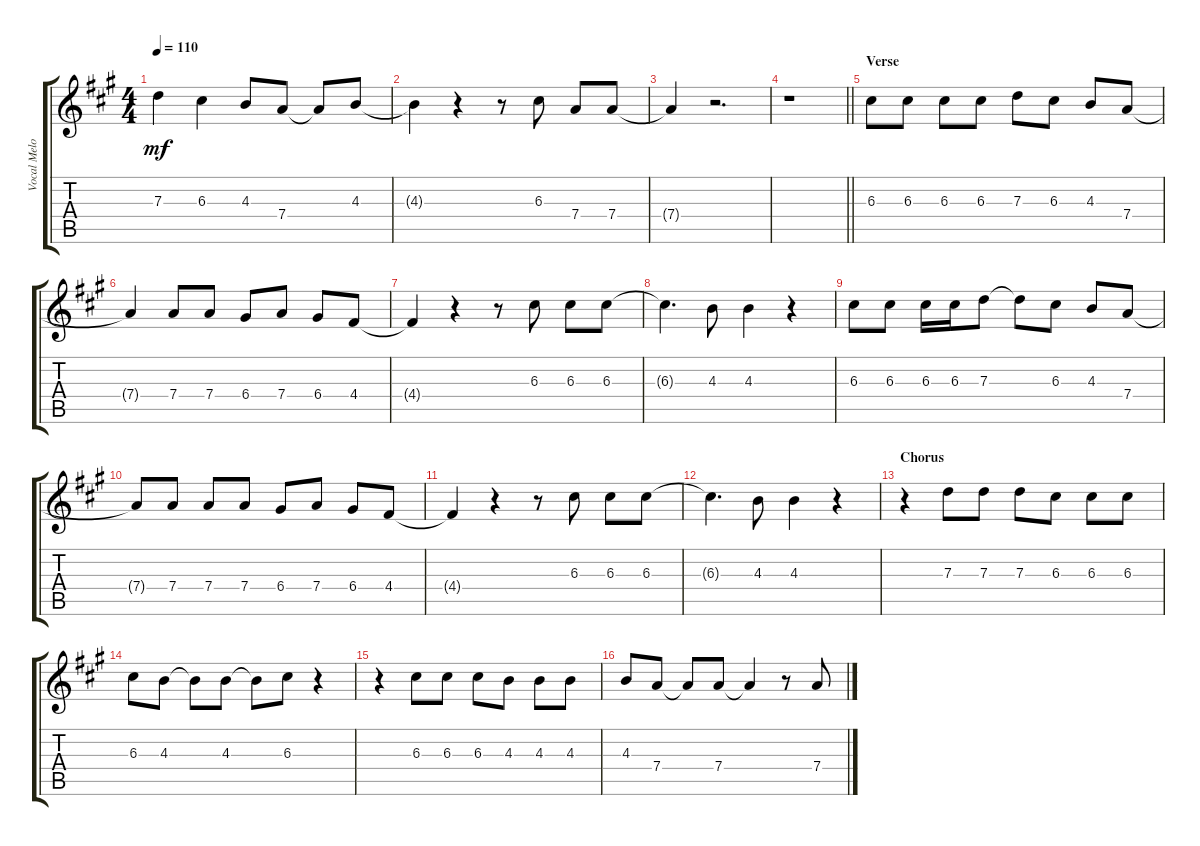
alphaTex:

\track ("Vocal Melody" "Vocal Melo") {instrument acousticguitarnylon}
\staff {score tabs}
\tuning (E4 B3 G3 D3 A2 E2) {hide}
\ts (4 4)
\tempo 110
\clef g2
\ks a
7.3.4{dy mf} 6.3.4 4.3.8 7.4.8 7.4{t}.8 4.3.8 |
4.3{t}.4 r.4 r.8 6.3.8 7.4.8 7.4.8 |
7.4{t}.4 r.2{d} |
\barLineRight lightlight
r.1 |
\section ("" "Verse")
6.3.8 6.3.8 6.3.8 6.3.8 7.3.8 6.3.8 4.3.8 7.4.8 |
7.4{t}.4 7.4.8 7.4.8 6.4.8 7.4.8 6.4.8 4.4.8 |
4.4{t}.4 r.4 r.8 6.3.8 6.3.8 6.3.8 |
6.3{t}.4{d} 4.3.8 4.3.4 r.4 |
6.3.8 6.3.8 6.3.16 6.3.16 7.3.8 7.3{t}.8 6.3.8 4.3.8 7.4.8 |
7.4{t}.8 7.4.8 7.4.8 7.4.8 6.4.8 7.4.8 6.4.8 4.4.8 |
4.4{t}.4 r.4 r.8 6.3.8 6.3.8 6.3.8 |
6.3{t}.4{d} 4.3.8 4.3.4 r.4 |
\section ("" "Chorus")
r.4 7.3.8 7.3.8 7.3.8 6.3.8 6.3.8 6.3.8 |
6.3.8 4.3.8 4.3{t}.8 4.3.8 4.3{t}.8 6.3.8 r.4 |
r.4 6.3.8 6.3.8 6.3.8 4.3.8 4.3.8 4.3.8 |
4.3.8 7.4.8 7.4{t}.8 7.4.8 7.4{t}.4 r.8 7.4.8
